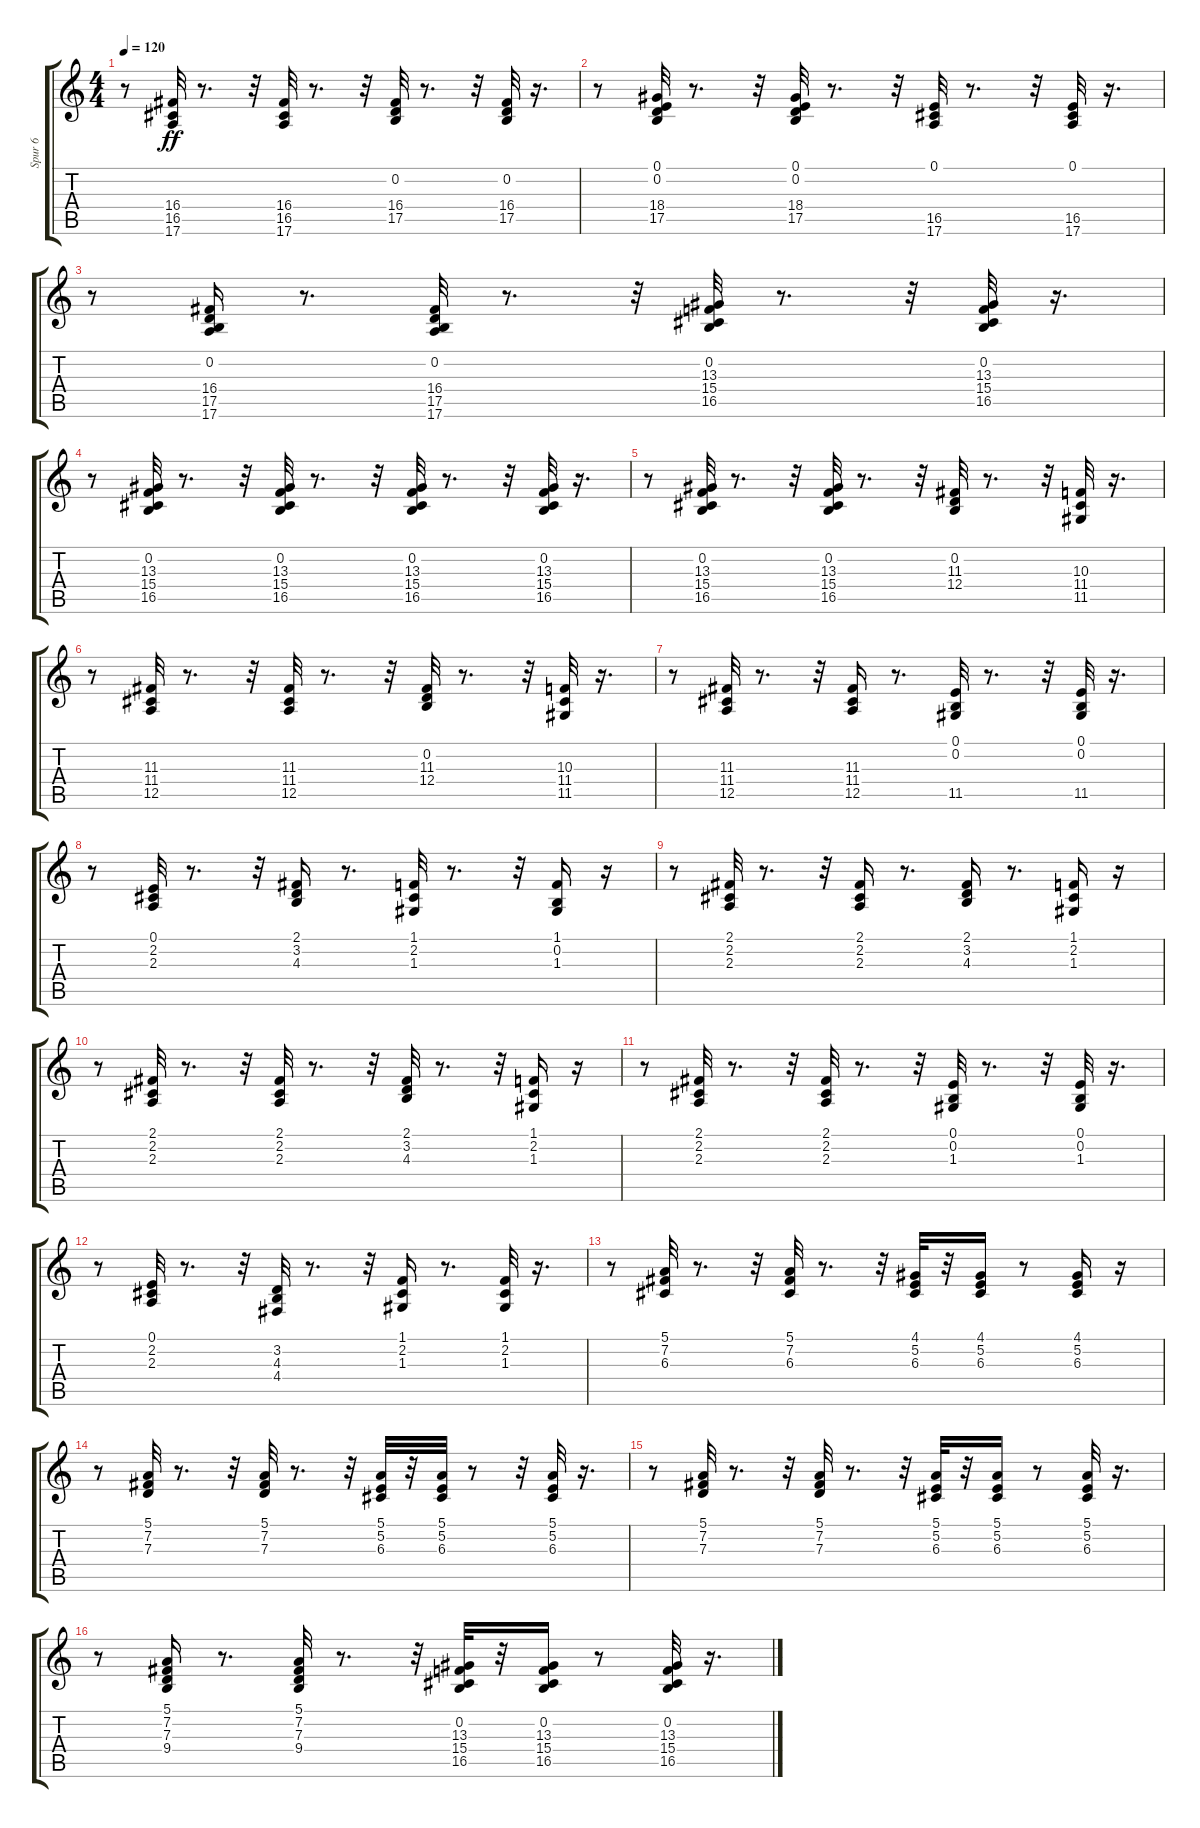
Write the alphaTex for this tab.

\track ("Spur 6" "Spur 6") {instrument electricgrandpiano}
\staff {score tabs}
\tuning (E4 B3 G3 D3 A2 E2) {hide}
\ts (4 4)
\tempo 120
\clef g2
\ks c
r.8{dy ff} (16.4 16.5 17.6).32 r.8{d} r.32 (16.4 16.5 17.6).32 r.8{d} r.32 (0.2 16.4 17.5).32 r.8{d} r.32 (0.2 16.4 17.5).32 r.16{d} |
r.8 (0.1 0.2 18.4 17.5).32 r.8{d} r.32 (0.1 0.2 18.4 17.5).32 r.8{d} r.32 (0.1 16.5 17.6).32 r.8{d} r.32 (0.1 16.5 17.6).32 r.16{d} |
r.8 (0.2 16.4 17.5 17.6).16 r.8{d} (0.2 16.4 17.5 17.6).32 r.8{d} r.32 (0.2 13.3 15.4 16.5).32 r.8{d} r.32 (0.2 13.3 15.4 16.5).32 r.16{d} |
r.8 (0.2 13.3 15.4 16.5).32 r.8{d} r.32 (0.2 13.3 15.4 16.5).32 r.8{d} r.32 (0.2 13.3 15.4 16.5).32 r.8{d} r.32 (0.2 13.3 15.4 16.5).32 r.16{d} |
r.8 (0.2 13.3 15.4 16.5).32 r.8{d} r.32 (0.2 13.3 15.4 16.5).32 r.8{d} r.32 (0.2 11.3 12.4).32 r.8{d} r.32 (10.3 11.4 11.5).32 r.16{d} |
r.8 (11.3 11.4 12.5).32 r.8{d} r.32 (11.3 11.4 12.5).32 r.8{d} r.32 (0.2 11.3 12.4).32 r.8{d} r.32 (10.3 11.4 11.5).32 r.16{d} |
r.8 (11.3 11.4 12.5).32 r.8{d} r.32 (11.3 11.4 12.5).16 r.8{d} (0.1 0.2 11.5).32 r.8{d} r.32 (0.1 0.2 11.5).32 r.16{d} |
r.8 (0.1 2.2 2.3).32 r.8{d} r.32 (2.1 3.2 4.3).16 r.8{d} (1.1 2.2 1.3).32 r.8{d} r.32 (1.1 0.2 1.3).16 r.16 |
r.8 (2.1 2.2 2.3).32 r.8{d} r.32 (2.1 2.2 2.3).16 r.8{d} (2.1 3.2 4.3).16 r.8{d} (1.1 2.2 1.3).16 r.16 |
r.8 (2.1 2.2 2.3).32 r.8{d} r.32 (2.1 2.2 2.3).32 r.8{d} r.32 (2.1 3.2 4.3).32 r.8{d} r.32 (1.1 2.2 1.3).16 r.16 |
r.8 (2.1 2.2 2.3).32 r.8{d} r.32 (2.1 2.2 2.3).32 r.8{d} r.32 (0.1 0.2 1.3).32 r.8{d} r.32 (0.1 0.2 1.3).32 r.16{d} |
r.8 (0.1 2.2 2.3).32 r.8{d} r.32 (3.2 4.3 4.4).32 r.8{d} r.32 (1.1 2.2 1.3).16 r.8{d} (1.1 2.2 1.3).32 r.16{d} |
r.8 (5.1 7.2 6.3).32 r.8{d} r.32 (5.1 7.2 6.3).32 r.8{d} r.32 (4.1 5.2 6.3).32 r.32 (4.1 5.2 6.3).16 r.8 (4.1 5.2 6.3).16 r.16 |
r.8 (5.1 7.2 7.3).32 r.8{d} r.32 (5.1 7.2 7.3).32 r.8{d} r.32 (5.1 5.2 6.3).32 r.32 (5.1 5.2 6.3).32 r.8 r.32 (5.1 5.2 6.3).32 r.16{d} |
r.8 (5.1 7.2 7.3).32 r.8{d} r.32 (5.1 7.2 7.3).32 r.8{d} r.32 (5.1 5.2 6.3).32 r.32 (5.1 5.2 6.3).16 r.8 (5.1 5.2 6.3).32 r.16{d} |
r.8 (5.1 7.2 7.3 9.4).16 r.8{d} (5.1 7.2 7.3 9.4).32 r.8{d} r.32 (0.2 13.3 15.4 16.5).32 r.32 (0.2 13.3 15.4 16.5).16 r.8 (0.2 13.3 15.4 16.5).32 r.16{d}
